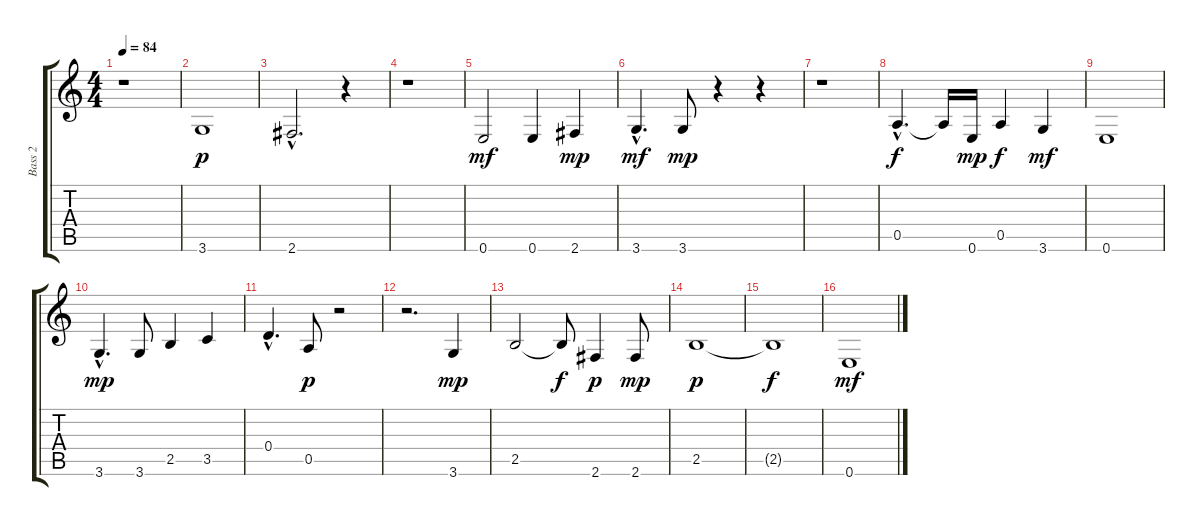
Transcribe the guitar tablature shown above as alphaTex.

\track ("Bass 2" "Bass 2") {instrument synthbass2}
\staff {score tabs}
\tuning (E4 B3 G3 D3 A2 E2) {hide}
\ts (4 4)
\tempo 84
\clef g2
\ks c
r.1{dy mp} |
3.6.1{dy p} |
2.6{hac}.2{d} r.4 |
r.1 |
0.6.2{dy mf} 0.6.4 2.6.4{dy mp} |
3.6{hac}.4{d dy mf} 3.6.8{dy mp} r.4 r.4 |
r.1 |
0.5{hac}.4{d dy f} 0.5{t}.16 0.6.16{dy mp} 0.5.4{dy f} 3.6.4{dy mf} |
0.6.1 |
3.6{hac}.4{d dy mp} 3.6.8 2.5.4 3.5.4 |
0.4{hac}.4{d} 0.5.8{dy p} r.2 |
r.2{d} 3.6.4{dy mp} |
2.5.2 2.5{t}.8{dy f} 2.6.4{dy p} 2.6.8{dy mp} |
2.5.1{dy p} |
2.5{t}.1{dy f} |
0.6.1{dy mf}
